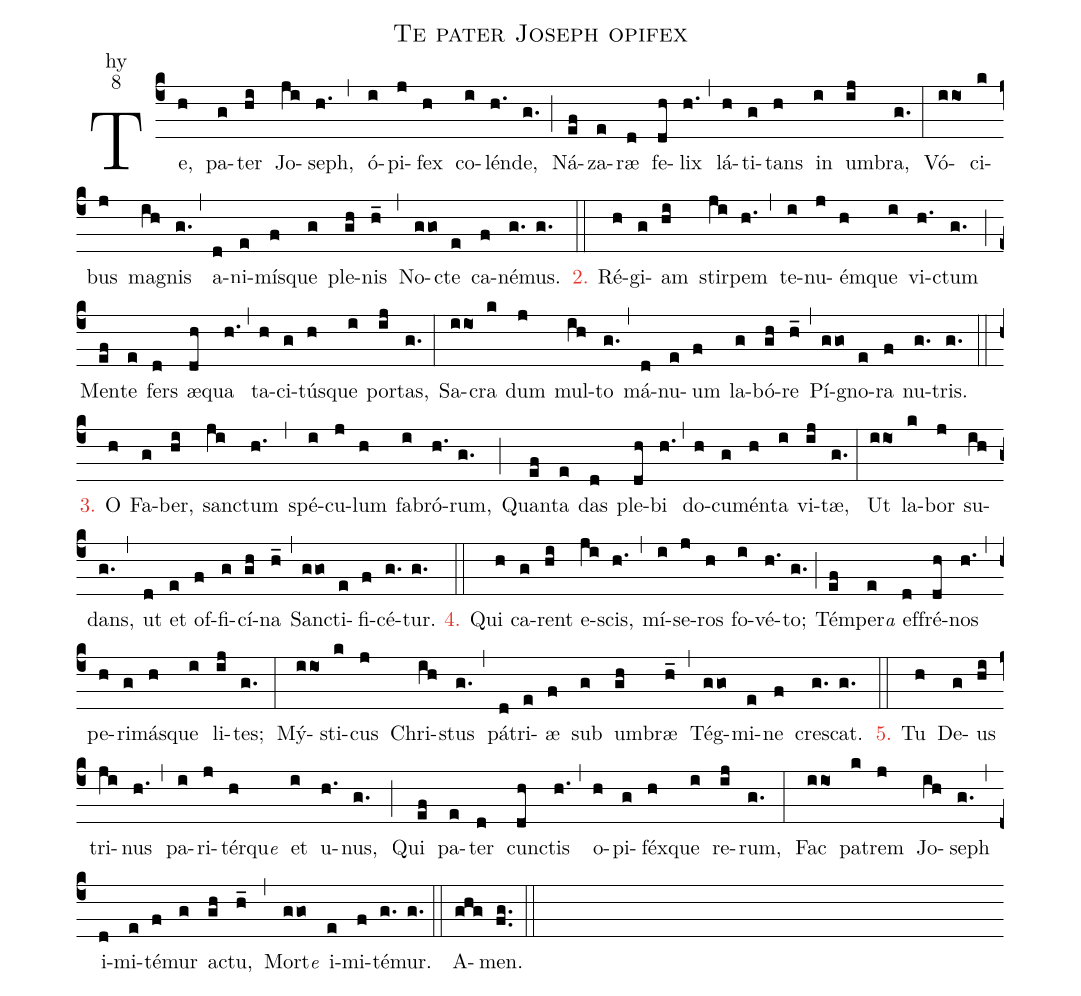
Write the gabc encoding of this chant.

name:Te pater Joseph opifex;
office-part:hy;
mode:8;
%%
(c4) Te,(h) pa(g)ter(hi) Jo(ji)seph,(h.) (,) ó(i)pi(j)fex(h) co(i)lén(h.)de,(g.) (;)
Ná(ef)za(e)ræ(d) fe(dh)lix(h.) (,) lá(h)ti(g)tans(h) in(i) um(ij)bra,(g.) (:)
Vó(iio)ci(k)bus(j) ma(ih)gnis(g.) (,) a(d)ni(e)mís(f)que(g) ple(gh)nis(h_) (,)
No(ggo)cte(e) ca(f)né(g.)mus.(g.) (::)

<c>2.</c> Ré(h)gi(g)am(hi) stir(ji)pem(h.) (,) te(i)nu(j)ém(h)que(i) vi(h.)ctum(g.) (;)
Men(ef)te(e) fers(d) æ(dh)qua(h.) (,) ta(h)ci(g)tús(h)que(i) por(ij)tas,(g.) (:)
Sa(iio)cra(k) dum(j) mul(ih)to(g.) (,) má(d)nu(e)um(f) la(g)bó(gh)re(h_) (,)
Pí(ggo)gno(e)ra(f) nu(g.)tris.(g.) (::)

<c>3.</c> O(h) Fa(g)ber,(hi) san(ji)ctum(h.) (,) spé(i)cu(j)lum(h) fa(i)bró(h.)rum,(g.) (;)
Quan(ef)ta(e) das(d) ple(dh)bi(h.) (,) do(h)cu(g)mén(h)ta(i) vi(ij)tæ,(g.) (:)
Ut(iio) la(k)bor(j) su(ih)dans,(g.) (,) ut(d) et(e) of(f)fi(g)cí(gh)na(h_) (,)
San(ggo)cti(e)fi(f)cé(g.)tur.(g.) (::)

<c>4.</c> Qui(h) ca(g)rent(hi) e(ji)scis,(h.) (,) mí(i)se(j)ros(h) fo(i)vé(h.)to;(g.) (;)
Tém(ef)per<e>a</e>(e) ef(d)fré(dh)nos(h.) (,) pe(h)ri(g)más(h)que(i) li(ij)tes;(g.) (:)
Mý(iio)sti(k)cus(j) Chri(ih)stus(g.) (,) pá(d)tri(e)æ(f) sub(g) um(gh)bræ(h_) (,)
Tég(ggo)mi(e)ne(f) cre(g.)scat.(g.) (::)

<c>5.</c> Tu(h) De(g)us(hi) tri(ji)nus(h.) (,) pa(i)ri(j)térqu<e>e</e>(h) et(i) u(h.)nus,(g.) (;)
Qui(ef) pa(e)ter(d) cun(dh)ctis(h.) (,) o(h)pi(g)féx(h)que(i) re(ij)rum,(g.) (:)
Fac(iio) pa(k)trem(j) Jo(ih)seph(g.) (,) i(d)mi(e)té(f)mur(g) a(gh)ctu,(h_) (,)
Mort<e>e</e>(ggo) i(e)mi(f)té(g.)mur.(g.) (::)

A(ghg)men.(fg..) (::)
